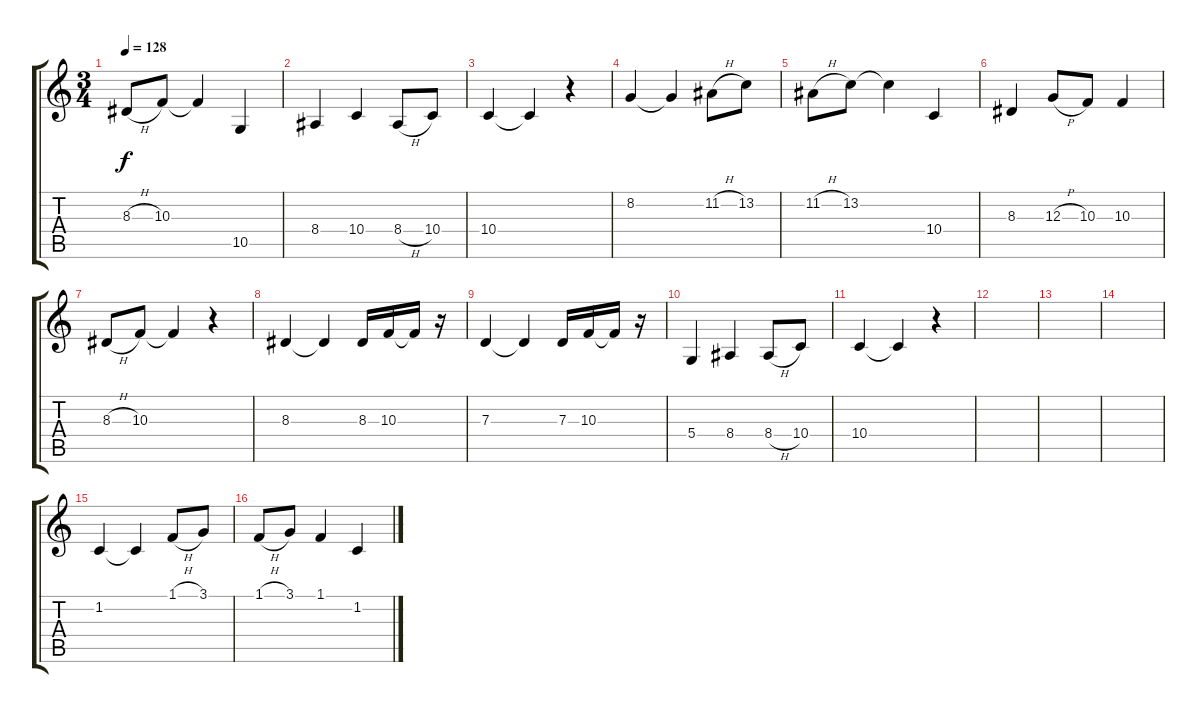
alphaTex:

\track "" {instrument pad6metallic}
\staff {score tabs}
\tuning (E4 B3 G3 D3 A2 E2) {hide}
\ts (3 4)
\tempo 128
\clef g2
\ks c
8.3{h}.8{dy f} 10.3.8 10.3{t}.4 10.5.4 |
8.4.4 10.4.4 8.4{h}.8 10.4.8 |
10.4.4 10.4{t}.4 r.4 |
8.2.4 8.2{t}.4 11.2{h}.8 13.2.8 |
11.2{h}.8 13.2.8 13.2{t}.4 10.4.4 |
8.3.4 12.3{h}.8 10.3.8 10.3.4 |
8.3{h}.8 10.3.8 10.3{t}.4 r.4 |
8.3.4 8.3{t}.4 8.3.16 10.3.16 10.3{t}.16 r.16 |
7.3.4 7.3{t}.4 7.3.16 10.3.16 10.3{t}.16 r.16 |
5.4.4 8.4.4 8.4{h}.8 10.4.8 |
10.4.4 10.4{t}.4 r.4 |
|
|
|
1.2.4 1.2{t}.4 1.1{h}.8 3.1.8 |
1.1{h}.8 3.1.8 1.1.4 1.2.4
